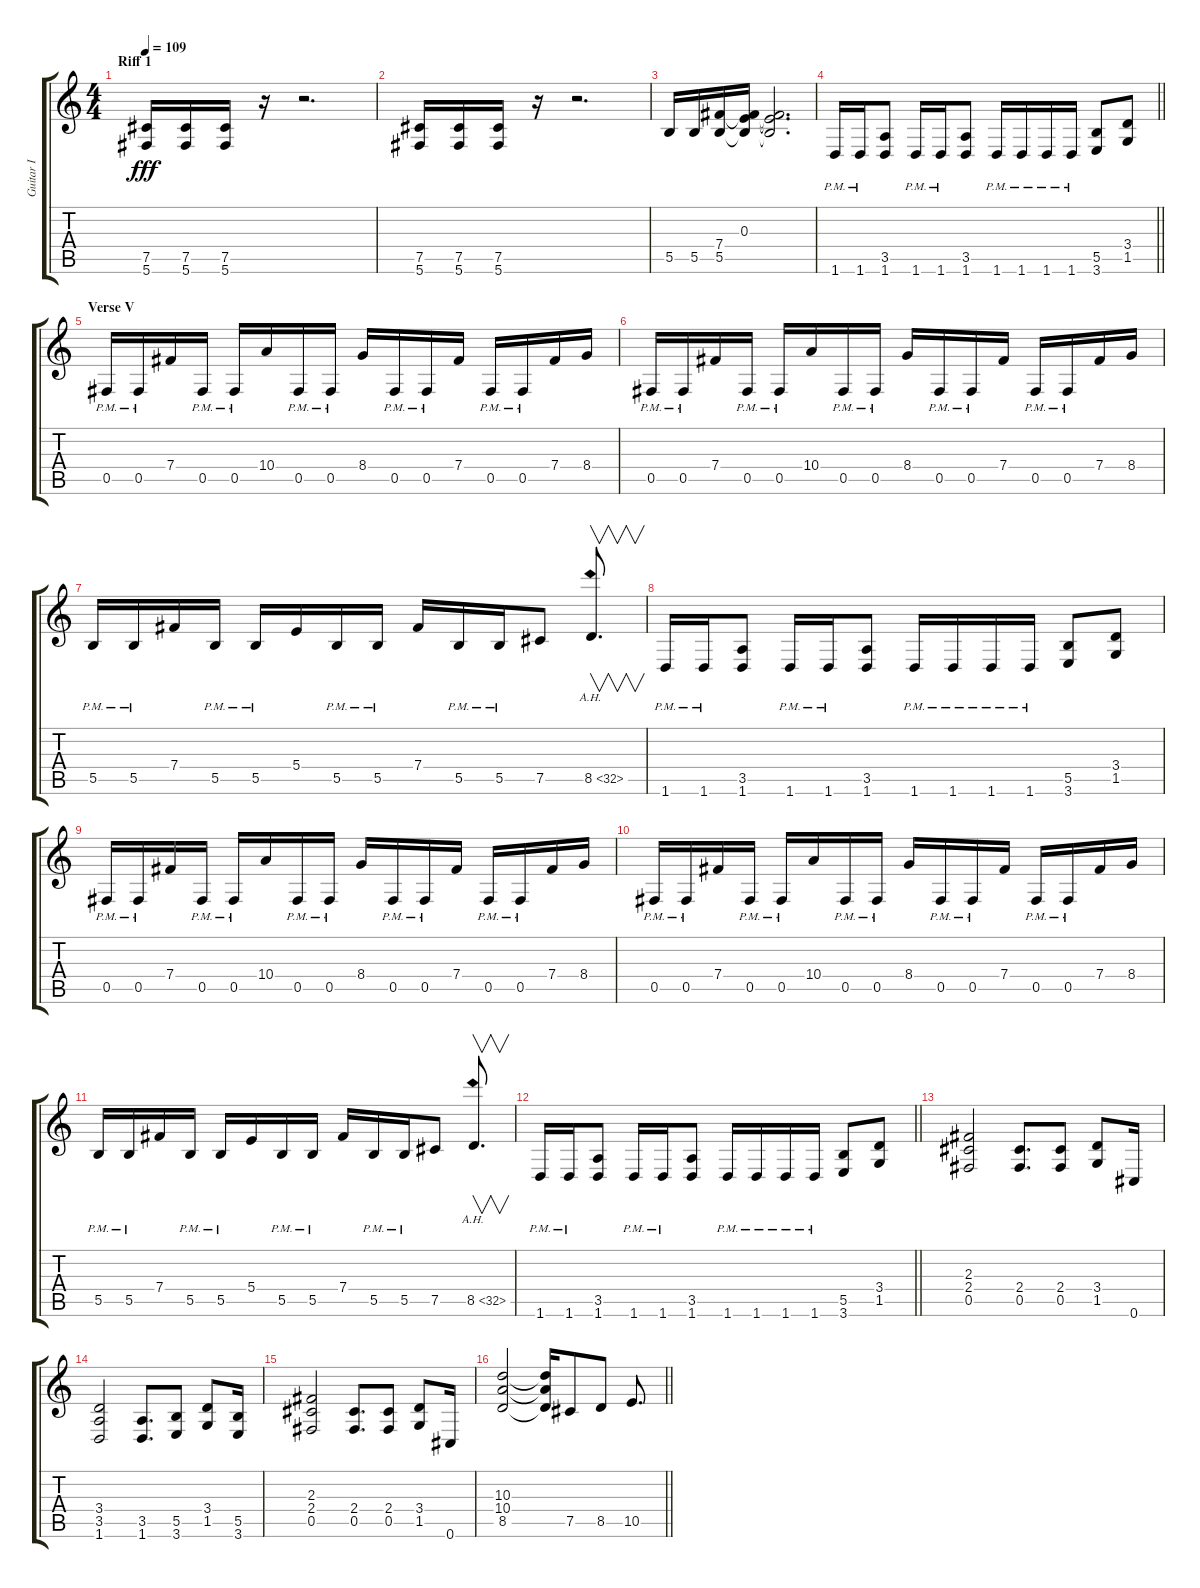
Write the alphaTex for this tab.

\track ("Guitar I" "Guitar I") {instrument overdrivenguitar}
\staff {score tabs}
\tuning (Db4 Ab3 E3 B2 Gb2 Db2) {hide}
\ts (4 4)
\section ("" "Riff 1")
\tempo 109
\clef g2
\ks c
(7.5 5.6).16{dy fff} (7.5 5.6).16 (7.5 5.6).16 r.16 r.2{d} |
(7.5 5.6).16 (7.5 5.6).16 (7.5 5.6).16 r.16 r.2{d} |
5.5.16 5.5.16 (7.4 5.5).16 (0.3 7.4{t} 5.5{t}).16 (0.3{t} 7.4{t} 5.5{t}).2{d} |
\barLineRight lightlight
1.6{pm}.16 1.6{pm}.16 (3.5 1.6).8 1.6{pm}.16 1.6{pm}.16 (3.5 1.6).8 1.6{pm}.16 1.6{pm}.16 1.6{pm}.16 1.6{pm}.16 (5.5 3.6).8 (3.4 1.5).8 |
\section ("" "Verse V")
0.5{pm}.16 0.5{pm}.16 7.4.16 0.5{pm}.16 0.5{pm}.16 10.4.16 0.5{pm}.16 0.5{pm}.16 8.4.16 0.5{pm}.16 0.5{pm}.16 7.4.16 0.5{pm}.16 0.5{pm}.16 7.4.16 8.4.16 |
0.5{pm}.16 0.5{pm}.16 7.4.16 0.5{pm}.16 0.5{pm}.16 10.4.16 0.5{pm}.16 0.5{pm}.16 8.4.16 0.5{pm}.16 0.5{pm}.16 7.4.16 0.5{pm}.16 0.5{pm}.16 7.4.16 8.4.16 |
5.5{pm}.16 5.5{pm}.16 7.4.16 5.5{pm}.16 5.5{pm}.16 5.4.16 5.5{pm}.16 5.5{pm}.16 7.4.16 5.5{pm}.16 5.5{pm}.16 7.5.8 8.5{ah 24}.8{v d} |
1.6{pm}.16 1.6{pm}.16 (3.5 1.6).8 1.6{pm}.16 1.6{pm}.16 (3.5 1.6).8 1.6{pm}.16 1.6{pm}.16 1.6{pm}.16 1.6{pm}.16 (5.5 3.6).8 (3.4 1.5).8 |
0.5{pm}.16 0.5{pm}.16 7.4.16 0.5{pm}.16 0.5{pm}.16 10.4.16 0.5{pm}.16 0.5{pm}.16 8.4.16 0.5{pm}.16 0.5{pm}.16 7.4.16 0.5{pm}.16 0.5{pm}.16 7.4.16 8.4.16 |
0.5{pm}.16 0.5{pm}.16 7.4.16 0.5{pm}.16 0.5{pm}.16 10.4.16 0.5{pm}.16 0.5{pm}.16 8.4.16 0.5{pm}.16 0.5{pm}.16 7.4.16 0.5{pm}.16 0.5{pm}.16 7.4.16 8.4.16 |
5.5{pm}.16 5.5{pm}.16 7.4.16 5.5{pm}.16 5.5{pm}.16 5.4.16 5.5{pm}.16 5.5{pm}.16 7.4.16 5.5{pm}.16 5.5{pm}.16 7.5.8 8.5{ah 24}.8{v d} |
\barLineRight lightlight
1.6{pm}.16 1.6{pm}.16 (3.5 1.6).8 1.6{pm}.16 1.6{pm}.16 (3.5 1.6).8 1.6{pm}.16 1.6{pm}.16 1.6{pm}.16 1.6{pm}.16 (5.5 3.6).8 (3.4 1.5).8 |
(2.3 2.4 0.5).2 (2.4 0.5).8{d} (2.4 0.5).8 (3.4 1.5).8 0.6.16 |
(3.4 3.5 1.6).2 (3.5 1.6).8{d} (5.5 3.6).8 (3.4 1.5).8 (5.5 3.6).16 |
(2.3 2.4 0.5).2 (2.4 0.5).8{d} (2.4 0.5).8 (3.4 1.5).8 0.6.16 |
\barLineRight lightlight
(10.3 10.4 8.5).2 (10.3{t} 10.4{t} 8.5{t}).16 7.5.8 8.5.8 10.5.8{d}
